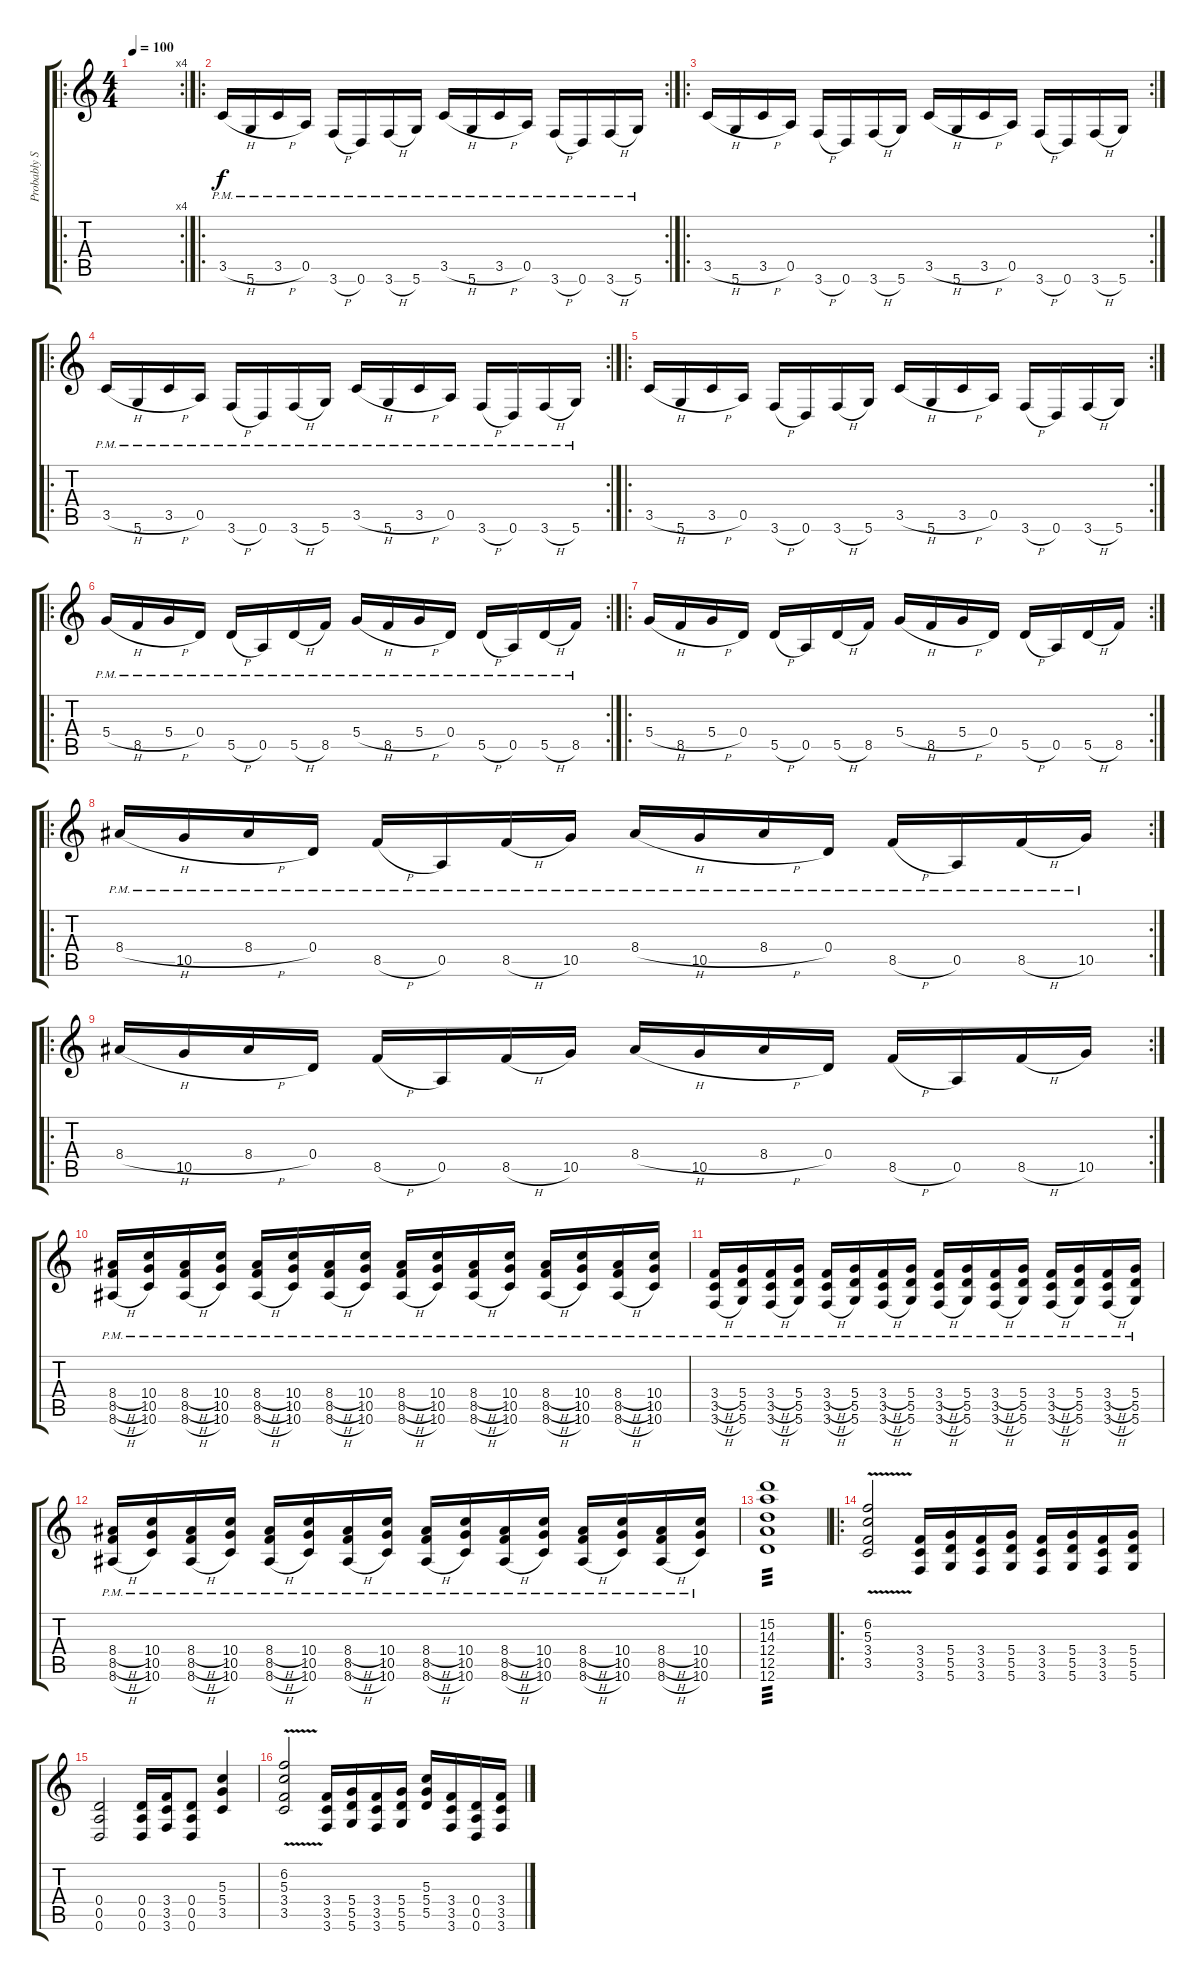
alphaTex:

\track ("Probably Sean" "Probably S") {instrument overdrivenguitar}
\staff {score tabs}
\tuning (E4 B3 G3 D3 A2 D2) {hide}
\ro
\rc 4
\ts (4 4)
\tempo 100
\clef g2
\ks c
|
\ro
\rc 2
3.5{h pm}.16 5.6{pm}.16 3.5{h pm}.16 0.5{pm}.16 3.6{h pm}.16 0.6{pm}.16 3.6{h pm}.16 5.6{pm}.16 3.5{h pm}.16 5.6{pm}.16 3.5{h pm}.16 0.5{pm}.16 3.6{h pm}.16 0.6{pm}.16 3.6{h pm}.16 5.6{pm}.16 |
\ro
\rc 2
3.5{h}.16 5.6.16 3.5{h}.16 0.5.16 3.6{h}.16 0.6.16 3.6{h}.16 5.6.16 3.5{h}.16 5.6.16 3.5{h}.16 0.5.16 3.6{h}.16 0.6.16 3.6{h}.16 5.6.16 |
\ro
\rc 2
3.5{h pm}.16 5.6{pm}.16 3.5{h pm}.16 0.5{pm}.16 3.6{h pm}.16 0.6{pm}.16 3.6{h pm}.16 5.6{pm}.16 3.5{h pm}.16 5.6{pm}.16 3.5{h pm}.16 0.5{pm}.16 3.6{h pm}.16 0.6{pm}.16 3.6{h pm}.16 5.6{pm}.16 |
\ro
\rc 2
3.5{h}.16 5.6.16 3.5{h}.16 0.5.16 3.6{h}.16 0.6.16 3.6{h}.16 5.6.16 3.5{h}.16 5.6.16 3.5{h}.16 0.5.16 3.6{h}.16 0.6.16 3.6{h}.16 5.6.16 |
\ro
\rc 2
5.4{h pm}.16 8.5{pm}.16 5.4{h pm}.16 0.4{pm}.16 5.5{h pm}.16 0.5{pm}.16 5.5{h pm}.16 8.5{pm}.16 5.4{h pm}.16 8.5{pm}.16 5.4{h pm}.16 0.4{pm}.16 5.5{h pm}.16 0.5{pm}.16 5.5{h pm}.16 8.5{pm}.16 |
\ro
\rc 2
5.4{h}.16 8.5.16 5.4{h}.16 0.4.16 5.5{h}.16 0.5.16 5.5{h}.16 8.5.16 5.4{h}.16 8.5.16 5.4{h}.16 0.4.16 5.5{h}.16 0.5.16 5.5{h}.16 8.5.16 |
\ro
\rc 2
8.4{h pm}.16 10.5{pm}.16 8.4{h pm}.16 0.4{pm}.16 8.5{h pm}.16 0.5{pm}.16 8.5{h pm}.16 10.5{pm}.16 8.4{h pm}.16 10.5{pm}.16 8.4{h pm}.16 0.4{pm}.16 8.5{h pm}.16 0.5{pm}.16 8.5{h pm}.16 10.5{pm}.16 |
\ro
\rc 2
8.4{h}.16 10.5.16 8.4{h}.16 0.4.16 8.5{h}.16 0.5.16 8.5{h}.16 10.5.16 8.4{h}.16 10.5.16 8.4{h}.16 0.4.16 8.5{h}.16 0.5.16 8.5{h}.16 10.5.16 |
(8.4{h pm} 8.5{h pm} 8.6{h pm}).16 (10.4{pm} 10.5{pm} 10.6{pm}).16 (8.4{h pm} 8.5{h pm} 8.6{h pm}).16 (10.4{pm} 10.5{pm} 10.6{pm}).16 (8.4{h pm} 8.5{h pm} 8.6{h pm}).16 (10.4{pm} 10.5{pm} 10.6{pm}).16 (8.4{h pm} 8.5{h pm} 8.6{h pm}).16 (10.4{pm} 10.5{pm} 10.6{pm}).16 (8.4{h pm} 8.5{h pm} 8.6{h pm}).16 (10.4{pm} 10.5{pm} 10.6{pm}).16 (8.4{h pm} 8.5{h pm} 8.6{h pm}).16 (10.4{pm} 10.5{pm} 10.6{pm}).16 (8.4{h pm} 8.5{h pm} 8.6{h pm}).16 (10.4{pm} 10.5{pm} 10.6{pm}).16 (8.4{h pm} 8.5{h pm} 8.6{h pm}).16 (10.4{pm} 10.5{pm} 10.6{pm}).16 |
(3.4{h pm} 3.5{h pm} 3.6{h pm}).16 (5.4{pm} 5.5{pm} 5.6{pm}).16 (3.4{h pm} 3.5{h pm} 3.6{h pm}).16 (5.4{pm} 5.5{pm} 5.6{pm}).16 (3.4{h pm} 3.5{h pm} 3.6{h pm}).16 (5.4{pm} 5.5{pm} 5.6{pm}).16 (3.4{h pm} 3.5{h pm} 3.6{h pm}).16 (5.4{pm} 5.5{pm} 5.6{pm}).16 (3.4{h pm} 3.5{h pm} 3.6{h pm}).16 (5.4{pm} 5.5{pm} 5.6{pm}).16 (3.4{h pm} 3.5{h pm} 3.6{h pm}).16 (5.4{pm} 5.5{pm} 5.6{pm}).16 (3.4{h pm} 3.5{h pm} 3.6{h pm}).16 (5.4{pm} 5.5{pm} 5.6{pm}).16 (3.4{h pm} 3.5{h pm} 3.6{h pm}).16 (5.4{pm} 5.5{pm} 5.6{pm}).16 |
(8.4{h pm} 8.5{h pm} 8.6{h pm}).16 (10.4{pm} 10.5{pm} 10.6{pm}).16 (8.4{h pm} 8.5{h pm} 8.6{h pm}).16 (10.4{pm} 10.5{pm} 10.6{pm}).16 (8.4{h pm} 8.5{h pm} 8.6{h pm}).16 (10.4{pm} 10.5{pm} 10.6{pm}).16 (8.4{h pm} 8.5{h pm} 8.6{h pm}).16 (10.4{pm} 10.5{pm} 10.6{pm}).16 (8.4{h pm} 8.5{h pm} 8.6{h pm}).16 (10.4{pm} 10.5{pm} 10.6{pm}).16 (8.4{h pm} 8.5{h pm} 8.6{h pm}).16 (10.4{pm} 10.5{pm} 10.6{pm}).16 (8.4{h pm} 8.5{h pm} 8.6{h pm}).16 (10.4{pm} 10.5{pm} 10.6{pm}).16 (8.4{h pm} 8.5{h pm} 8.6{h pm}).16 (10.4{pm} 10.5{pm} 10.6{pm}).16 |
(15.2 14.3 12.4 12.5 12.6).1{tp 3} |
\ro
(6.2{v} 5.3{v} 3.4{v} 3.5).2 (3.4 3.5 3.6).16 (5.4 5.5 5.6).16 (3.4 3.5 3.6).16 (5.4 5.5 5.6).16 (3.4 3.5 3.6).16 (5.4 5.5 5.6).16 (3.4 3.5 3.6).16 (5.4 5.5 5.6).16 |
(0.4 0.5 0.6).2 (0.4 0.5 0.6).16 (3.4 3.5 3.6).16 (0.4 0.5 0.6).8 (5.3 5.4 3.5).4 |
(6.2{v} 5.3{v} 3.4{v} 3.5).2 (3.4 3.5 3.6).16 (5.4 5.5 5.6).16 (3.4 3.5 3.6).16 (5.4 5.5 5.6).16 (5.3 5.4 5.5).16 (3.4 3.5 3.6).16 (0.4 0.5 0.6).16 (3.4 3.5 3.6).16
